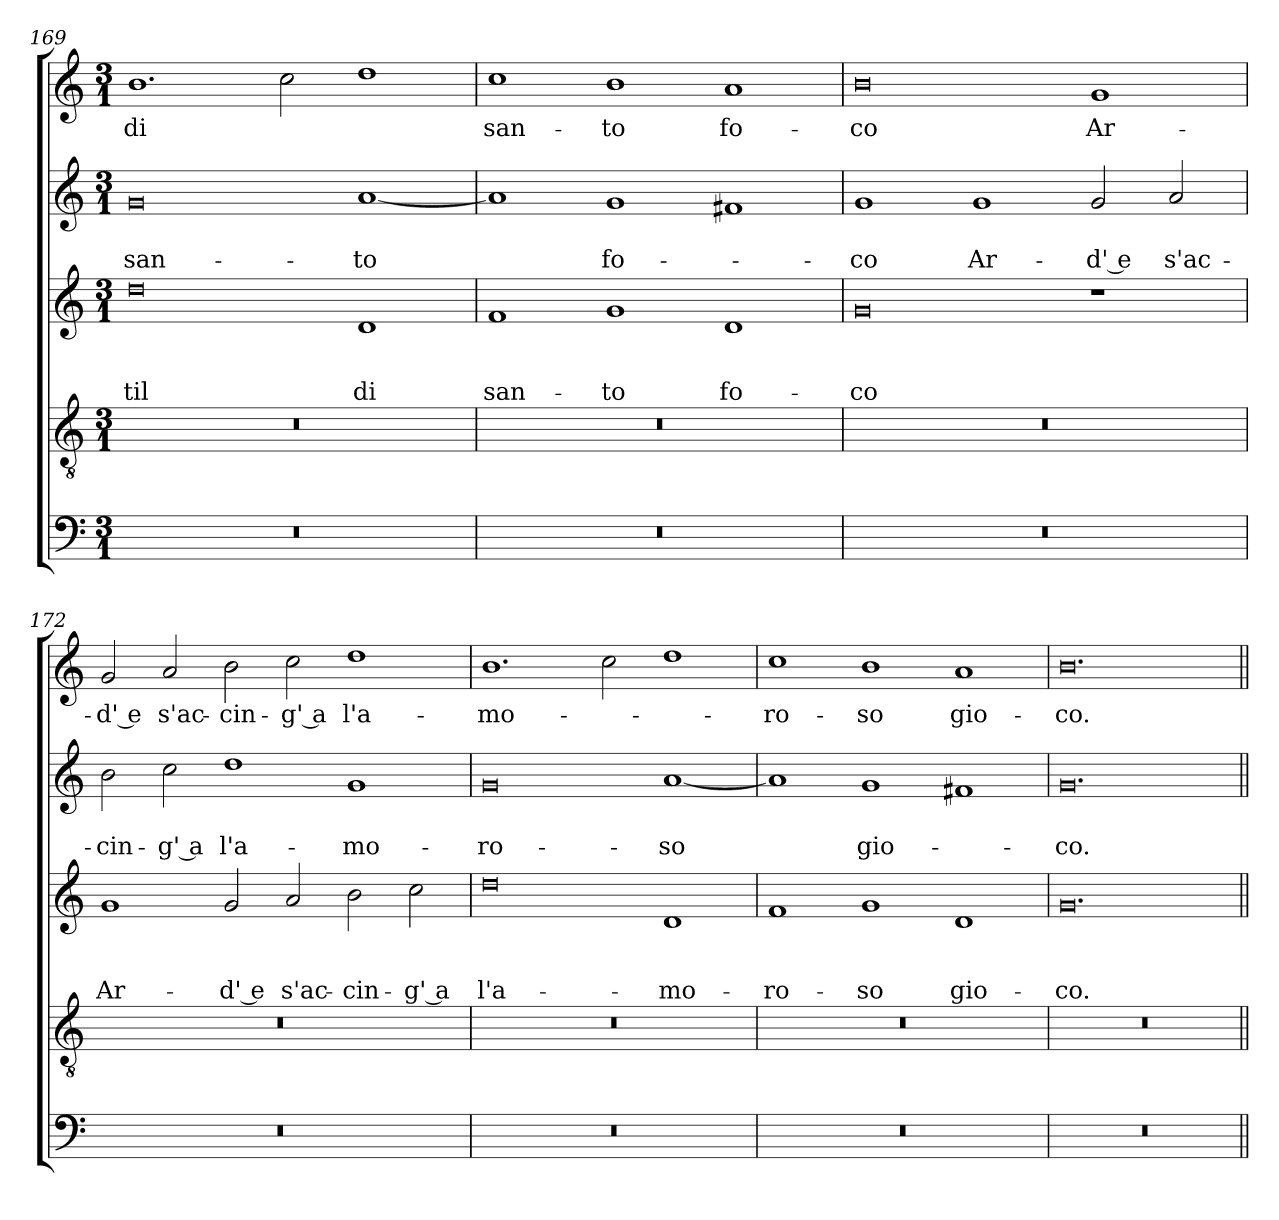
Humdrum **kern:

**kern	**kern	**kern	**text	**text	**text	**kern	**text	**text	**kern	**text
*part5	*part4	*part3	*part3	*part3	*part3	*part2	*part2	*part2	*part1	*part1
*staff5	*staff4	*staff3	*staff3	*staff3	*staff3	*staff2	*staff2	*staff2	*staff1	*staff1
*clefF4	*clefGv2	*clefG2	*	*	*	*clefG2	*	*	*clefG2	*
*k[]	*k[]	*k[]	*	*	*	*k[]	*	*	*k[]	*
*C:	*C:	*C:	*	*	*	*C:	*	*	*C:	*
*M3/1	*M3/1	*M3/1	*	*	*	*M3/1	*	*	*M3/1	*
=169	=169	=169	=169	=169	=169	=169	=169	=169	=169	=169
!	!	!	!	!	!LO:LY:b	!	!	!LO:LY:b	!	!LO:LY:b
0.r	0.r	0dd	.	.	-til	0g	.	san-	1.b	di
.	.	.	.	.	.	.	.	.	2cc\	.
!	!	!	!	!	!LO:LY:b	!	!	!LO:LY:b	!	!
.	.	1d	.	.	di	[1a	.	-to	1dd	.
!!LO:PB:g=z
=170	=170	=170	=170	=170	=170	=170	=170	=170	=170	=170
!	!	!	!	!	!LO:LY:b	!	!	!	!	!LO:LY:b
0.r	0.r	1f	.	.	san-	1a]	.	.	1cc	san-
!	!	!	!	!	!LO:LY:b	!	!	!LO:LY:b	!	!LO:LY:b
.	.	1g	.	.	-to	1g	.	fo-	1b	-to
!	!	!	!	!	!LO:LY:b	!	!	!	!	!LO:LY:b
.	.	1d	.	.	fo-	1f#X	.	.	1a	fo-
=171	=171	=171	=171	=171	=171	=171	=171	=171	=171	=171
!	!	!	!	!	!LO:LY:b	!	!	!LO:LY:b	!	!LO:LY:b
0.r	0.r	0g	.	.	-co	1g	.	-co	0b	-co
!	!	!	!	!	!	!	!	!LO:LY:b	!	!
.	.	.	.	.	.	1g	.	Ar-	.	.
!	!	!	!	!	!	!	!	!LO:LY:b	!	!LO:LY:b
.	.	1r	.	.	.	2g/	.	-d' e	1g	Ar-
!	!	!	!	!	!	!	!	!LO:LY:b	!	!
.	.	.	.	.	.	2a/	.	s'ac-	.	.
=172	=172	=172	=172	=172	=172	=172	=172	=172	=172	=172
!	!	!	!	!	!LO:LY:b	!	!	!LO:LY:b	!	!LO:LY:b
0.r	0.r	1g	.	.	Ar-	2b\	.	-cin-	2g/	-d' e
!	!	!	!	!	!	!	!	!LO:LY:b	!	!LO:LY:b
.	.	.	.	.	.	2cc\	.	-g' a	2a/	s'ac-
!	!	!	!	!	!LO:LY:b	!	!	!LO:LY:b	!	!LO:LY:b
.	.	2g/	.	.	-d' e	1dd	.	l'a-	2b\	-cin-
!	!	!	!	!	!LO:LY:b	!	!	!	!	!LO:LY:b
.	.	2a/	.	.	s'ac-	.	.	.	2cc\	-g' a
!	!	!	!	!	!LO:LY:b	!	!	!LO:LY:b	!	!LO:LY:b
.	.	2b\	.	.	-cin-	1g	.	-mo-	1dd	l'a-
!	!	!	!	!	!LO:LY:b	!	!	!	!	!
.	.	2cc\	.	.	-g' a	.	.	.	.	.
=173	=173	=173	=173	=173	=173	=173	=173	=173	=173	=173
!	!	!	!	!	!LO:LY:b	!	!	!LO:LY:b	!	!LO:LY:b
0.r	0.r	0dd	.	.	l'a-	0g	.	-ro-	1.b	-mo-
.	.	.	.	.	.	.	.	.	2cc\	.
!	!	!	!	!	!LO:LY:b	!	!	!LO:LY:b	!	!
.	.	1d	.	.	-mo-	[1a	.	-so	1dd	.
=174	=174	=174	=174	=174	=174	=174	=174	=174	=174	=174
!	!	!	!	!	!LO:LY:b	!	!	!	!	!LO:LY:b
0.r	0.r	1f	.	.	-ro-	1a]	.	.	1cc	-ro-
!	!	!	!	!	!LO:LY:b	!	!	!LO:LY:b	!	!LO:LY:b
.	.	1g	.	.	-so	1g	.	gio-	1b	-so
!	!	!	!	!	!LO:LY:b	!	!	!	!	!LO:LY:b
.	.	1d	.	.	gio-	1f#X	.	.	1a	gio-
=175	=175	=175	=175	=175	=175	=175	=175	=175	=175	=175
!	!	!	!	!	!LO:LY:b	!	!	!LO:LY:b	!	!LO:LY:b
0.r	0.r	0.g	.	.	-co.	0.g	.	-co.	0.b	-co.
=||	=||	=||	=||	=||	=||	=||	=||	=||	=||	=||
*-	*-	*-	*-	*-	*-	*-	*-	*-	*-	*-
